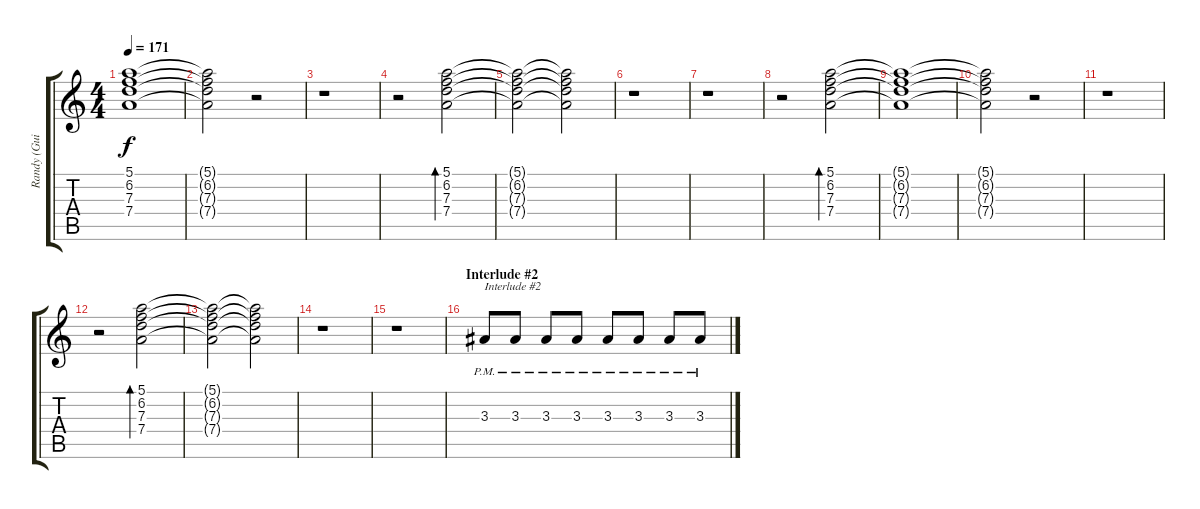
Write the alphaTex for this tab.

\track ("Randy (Guitar)" "Randy (Gui") {instrument overdrivenguitar}
\staff {score tabs}
\tuning (E4 B3 G3 D3 A2 D2) {hide}
\ts (4 4)
\tempo 171
\clef g2
\ks c
(5.1{t} 6.2{t} 7.3{t} 7.4{t}).1{dy f} |
(5.1{t} 6.2{t} 7.3{t} 7.4{t}).2 r.2 |
r.1 |
r.2 (5.1 6.2 7.3 7.4).2{bd 480} |
(5.1{t} 6.2{t} 7.3{t} 7.4{t}).2 (5.1{t} 6.2{t} 7.3{t} 7.4{t}).2 |
r.1 |
r.1 |
r.2 (5.1 6.2 7.3 7.4).2{bd 480} |
(5.1{t} 6.2{t} 7.3{t} 7.4{t}).1 |
(5.1{t} 6.2{t} 7.3{t} 7.4{t}).2 r.2 |
r.1 |
r.2 (5.1 6.2 7.3 7.4).2{bd 480} |
(5.1{t} 6.2{t} 7.3{t} 7.4{t}).2 (5.1{t} 6.2{t} 7.3{t} 7.4{t}).2 |
r.1 |
r.1 |
\section ("" "Interlude #2")
3.3{pm}.8{txt "Interlude #2"} 3.3{pm}.8 3.3{pm}.8 3.3{pm}.8 3.3{pm}.8 3.3{pm}.8 3.3{pm}.8 3.3{pm}.8
